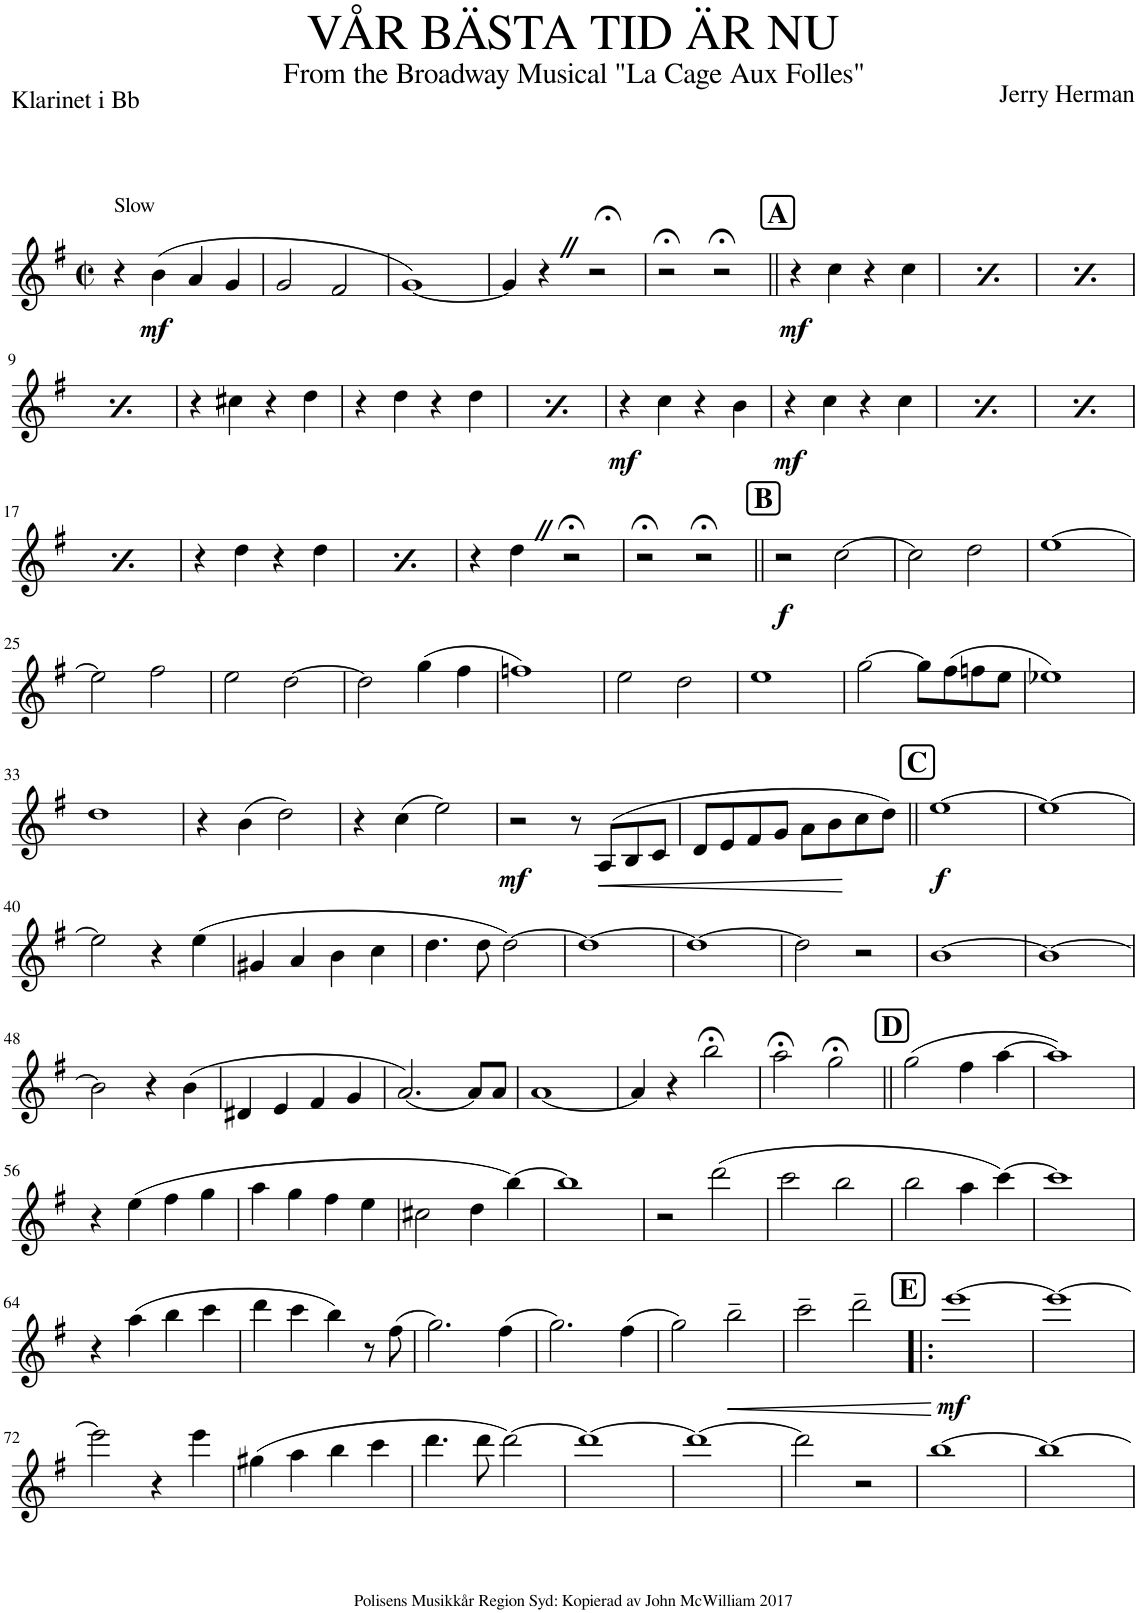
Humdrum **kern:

**kern	**dynam
*part1	*part1
*staff1	*staff1
*I"Piano	*
*I'Pno.	*
*clefG2	*
*k[f#]	*
*M2/2	*
*met(c|)	*
=1	=1
!LO:TX:a:t=Slow	!
4r	.
!	!LO:DY:b
(4b\	mf
4a/	.
4g/	.
=2	=2
2g/	.
2f#/	.
=3	=3
[1g)	.
=4	=4
4g/]	.
4r	.
2r;<	.
=5	=5
2r;<	.
2r;<	.
!!LO:REH:place=s1:a:B:cj:fs=14:t=A
=6||	=6||
!	!LO:DY:b
4r	mf
4cc\	.
4r	.
4cc\	.
!!LO:REH:place=s1:a:B:cj:fs=14:t=A
=7	=7
!	!LO:DY:b
4r	mf
4cc\	.
4r	.
4cc\	.
!!LO:REH:place=s1:a:B:cj:fs=14:t=A
=8	=8
!	!LO:DY:b
4r	mf
4cc\	.
4r	.
4cc\	.
!!LO:LB:g=z
!!LO:REH:place=s1:a:B:cj:fs=14:t=A
=9	=9
!	!LO:DY:b
4r	mf
4cc\	.
4r	.
4cc\	.
=10	=10
4r	.
4cc#X\	.
4r	.
4dd\	.
=11	=11
4r	.
4dd\	.
4r	.
4dd\	.
=12	=12
4r	.
4dd\	.
4r	.
4dd\	.
=13	=13
!	!LO:DY:b
4r	mf
4cc\	.
4r	.
4b\	.
=14	=14
!	!LO:DY:b
4r	mf
4cc\	.
4r	.
4cc\	.
=15	=15
!	!LO:DY:b
4r	mf
4cc\	.
4r	.
4cc\	.
=16	=16
!	!LO:DY:b
4r	mf
4cc\	.
4r	.
4cc\	.
!!LO:LB:g=z
=17	=17
!	!LO:DY:b
4r	mf
4cc\	.
4r	.
4cc\	.
=18	=18
4r	.
4dd\	.
4r	.
4dd\	.
=19	=19
4r	.
4dd\	.
4r	.
4dd\	.
=20	=20
4r	.
4ddZ\	.
2r;<	.
=21	=21
2r;<	.
2r;<	.
!!LO:REH:place=s1:a:B:cj:fs=14:t=B
=22||	=22||
!	!LO:DY:b
2r	f
[2cc\	.
=23	=23
2cc\]	.
2dd\	.
=24	=24
[1ee	.
!!LO:LB:g=z
=25	=25
2ee\]	.
2ff#\	.
=26	=26
2ee\	.
[2dd\	.
=27	=27
2dd\]	.
(4gg\	.
4ff#\	.
=28	=28
1ffn)	.
=29	=29
2ee\	.
2dd\	.
=30	=30
1ee	.
=31	=31
[2gg\	.
8gg\L]	.
(8ff#\	.
8ffn\	.
8ee\J	.
=32	=32
1ee-X)	.
!!LO:LB:g=z
=33	=33
1dd	.
=34	=34
4r	.
(4b\	.
2dd\)	.
=35	=35
4r	.
(4cc\	.
2ee\)	.
=36	=36
!	!LO:DY:b
2r	mf
8r	.
!	!LO:HP:b
(8A/L	<
8B/	.
8c/J	.
.	[
=37	=37
8d/L	.
8e/	.
8f#/	.
8g/J	.
8a\L	.
8b\	.
8cc\	.
8dd\J)	.
!!LO:REH:place=s1:a:B:cj:fs=14:t=C
=38||	=38||
!	!LO:DY:b
[1ee	f
=39	=39
1ee_	.
!!LO:LB:g=z
=40	=40
2ee\]	.
4r	.
(4ee\	.
=41	=41
4g#X/	.
4a/	.
4b\	.
4cc\	.
=42	=42
4.dd\	.
8dd\	.
[2dd\)	.
=43	=43
1dd_	.
=44	=44
1dd_	.
=45	=45
2dd\]	.
2r	.
=46	=46
[1b	.
=47	=47
1b_	.
!!LO:LB:g=z
=48	=48
2b\]	.
4r	.
(4b\	.
=49	=49
4d#X/	.
4e/	.
4f#/	.
4g/	.
=50	=50
[2.a/)	.
8a/L]	.
8a/J	.
=51	=51
[1a	.
=52	=52
4a/]	.
4r	.
2bb;<\	.
=53	=53
2aa;<\	.
2gg;<\	.
!!LO:REH:place=s1:a:B:cj:fs=14:t=D
=54||	=54||
(2gg\	.
4ff#\	.
[4aa\	.
=55	=55
1aa])	.
!!LO:LB:g=z
=56	=56
4r	.
(4ee\	.
4ff#\	.
4gg\	.
=57	=57
4aa\	.
4gg\	.
4ff#\	.
4ee\	.
=58	=58
2cc#X\	.
4dd\	.
[4bb\)	.
=59	=59
1bb]	.
=60	=60
2r	.
(2ddd\	.
=61	=61
2ccc\	.
2bb\	.
=62	=62
2bb\	.
4aa\	.
[4ccc\)	.
=63	=63
1ccc]	.
!!LO:LB:g=z
=64	=64
4r	.
(4aa\	.
4bb\	.
4ccc\	.
=65	=65
4ddd\	.
4ccc\	.
4bb\)	.
8r	.
(8ff#\	.
=66	=66
2.gg\)	.
(4ff#\	.
=67	=67
2.gg\)	.
(4ff#\	.
=68	=68
2gg\)	.
!	!LO:HP:b
2bb~\	<
=69	=69
2ccc~\	.
2ddd~\	.
.	[
!!LO:REH:place=s1:a:B:cj:fs=14:t=E
=70!|:	=70!|:
!	!LO:DY:b
[1eee	mf
=71	=71
1eee_	.
!!LO:LB:g=z
=72	=72
2eee\]	.
4r	.
4eee\	.
=73	=73
(4gg#X\	.
4aa\	.
4bb\	.
4ccc\	.
=74	=74
4.ddd\	.
8ddd\	.
[2ddd\)	.
=75	=75
1ddd_	.
=76	=76
1ddd_	.
=77	=77
2ddd\]	.
2r	.
=78	=78
[1bb	.
=79	=79
1bb_	.
=	=
*-	*-
